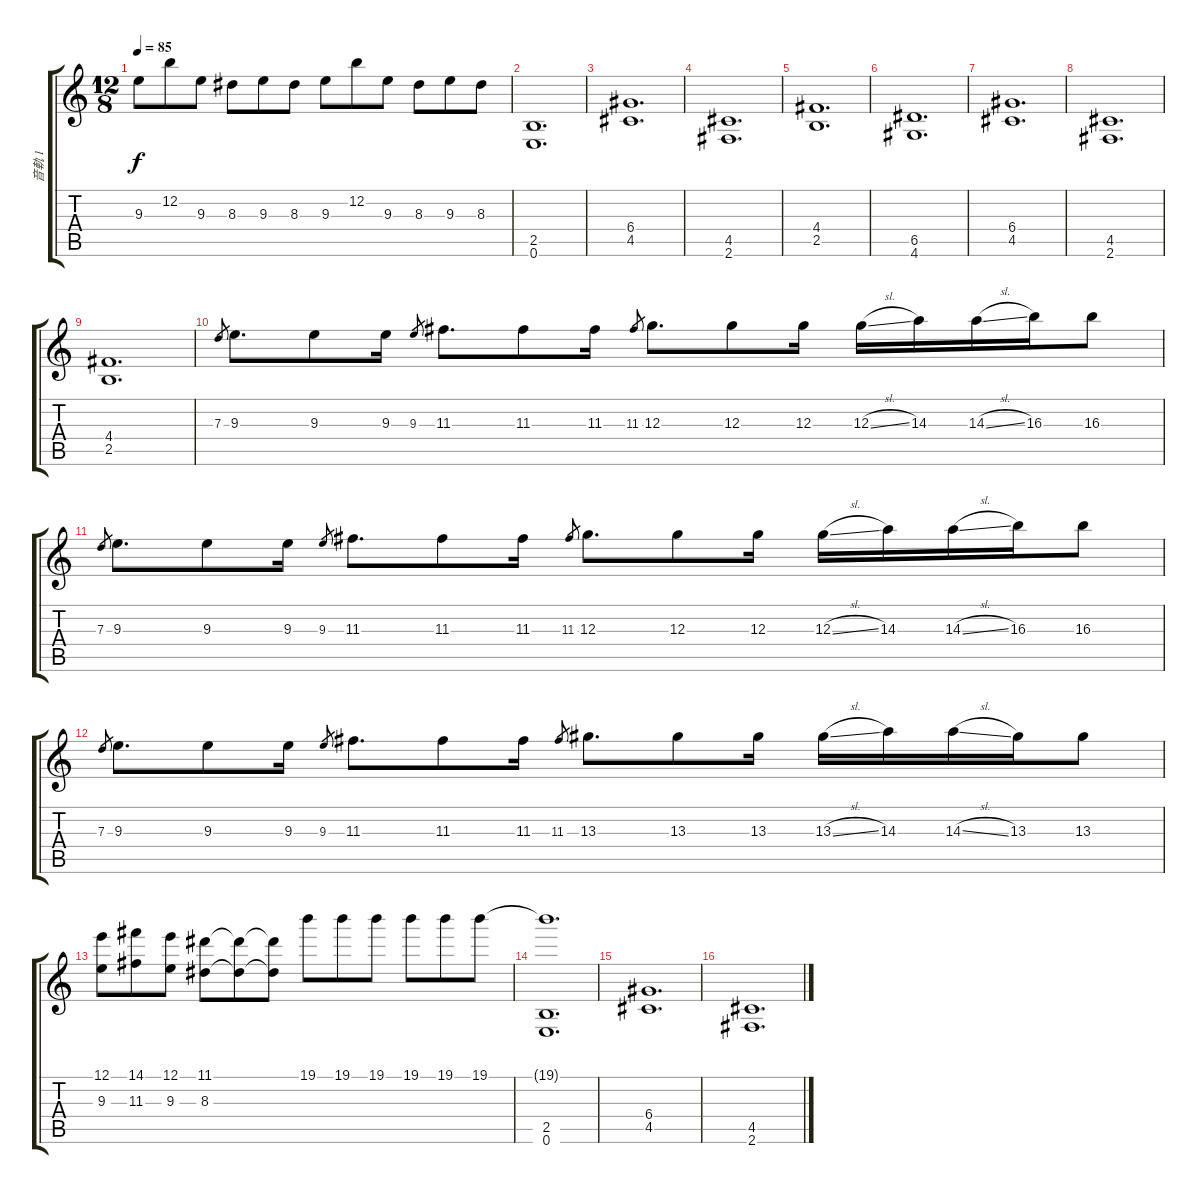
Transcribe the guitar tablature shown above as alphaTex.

\track ("音軌 1" "音軌 1") {instrument acousticguitarnylon}
\staff {score tabs}
\tuning (E4 B3 G3 D3 A2 E2) {hide}
\ts (12 8)
\tempo 85
\clef g2
\ks c
9.3.8{dy f} 12.2.8 9.3.8 8.3.8 9.3.8 8.3.8 9.3.8 12.2.8 9.3.8 8.3.8 9.3.8 8.3.8 |
(2.5 0.6).1{d} |
(6.4 4.5).1{d} |
(4.5 2.6).1{d} |
(4.4 2.5).1{d} |
(6.5 4.6).1{d} |
(6.4 4.5).1{d} |
(4.5 2.6).1{d} |
(4.4 2.5).1{d} |
7.3.8{gr} 9.3.8{d} 9.3.8 9.3.16 9.3.8{gr} 11.3.8{d} 11.3.8 11.3.16 11.3.8{gr} 12.3.8{d} 12.3.8 12.3.16 12.3{sl}.16 14.3.16 14.3{sl}.16 16.3.16 16.3.8 |
7.3.8{gr} 9.3.8{d} 9.3.8 9.3.16 9.3.8{gr} 11.3.8{d} 11.3.8 11.3.16 11.3.8{gr} 12.3.8{d} 12.3.8 12.3.16 12.3{sl}.16 14.3.16 14.3{sl}.16 16.3.16 16.3.8 |
7.3.8{gr} 9.3.8{d} 9.3.8 9.3.16 9.3.8{gr} 11.3.8{d} 11.3.8 11.3.16 11.3.8{gr} 13.3.8{d} 13.3.8 13.3.16 13.3{sl}.16 14.3.16 14.3{sl}.16 13.3.16 13.3.8 |
(12.1 9.3).8 (14.1 11.3).8 (12.1 9.3).8 (11.1 8.3).8 (11.1{t} 8.3{t}).8 (11.1{t} 8.3{t}).8 19.1.8 19.1.8 19.1.8 19.1.8 19.1.8 19.1.8 |
(19.1{t} 2.5 0.6).1{d} |
(6.4 4.5).1{d} |
(4.5 2.6).1{d}
